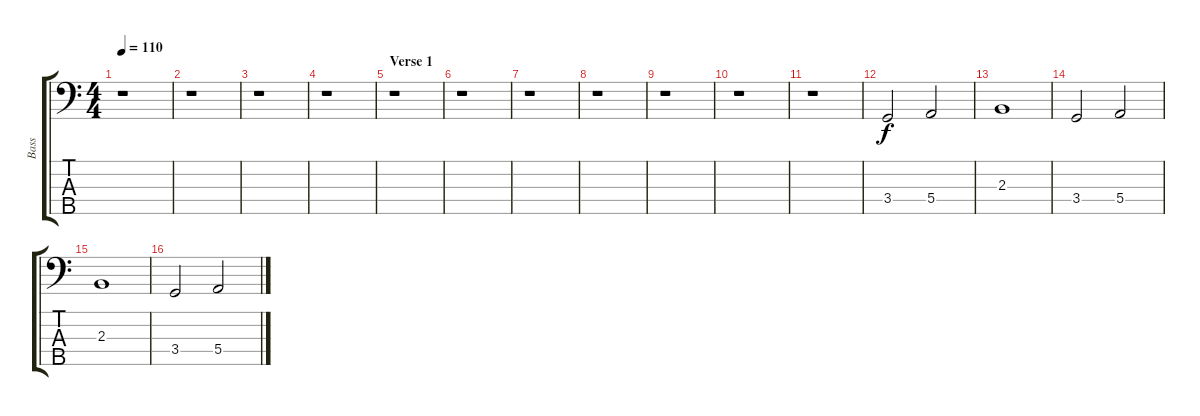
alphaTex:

\track ("Bass" "Bass") {instrument electricbassfinger}
\staff {score tabs}
\tuning (G2 D2 A1 E1 B0) {hide}
\ts (4 4)
\tempo 110
\clef f4
\ks c
r.1{dy f instrument electricbassfinger} |
r.1 |
r.1 |
r.1 |
\section ("" "Verse 1")
r.1 |
r.1 |
r.1 |
r.1 |
r.1 |
r.1 |
r.1 |
3.4.2 5.4.2 |
2.3.1 |
3.4.2 5.4.2 |
2.3.1 |
3.4.2 5.4.2
